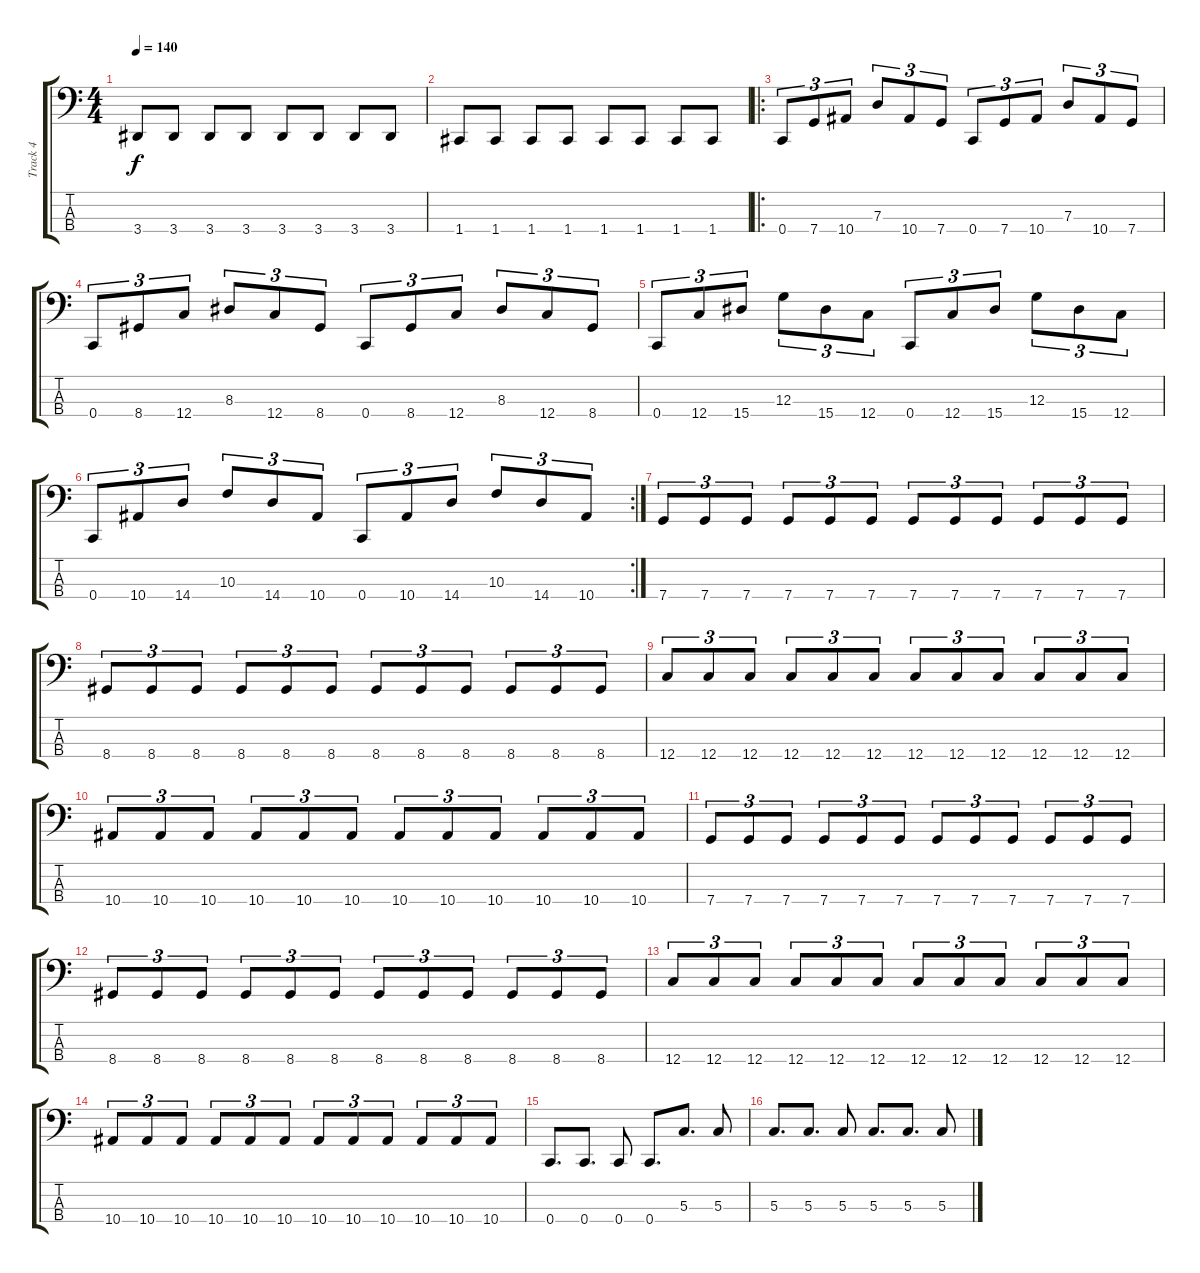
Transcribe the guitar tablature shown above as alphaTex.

\track ("Track 4" "Track 4") {instrument electricbassfinger}
\staff {score tabs}
\tuning (F2 C2 G1 C1) {hide}
\ts (4 4)
\tempo 140
\clef f4
\ks c
3.4.8{dy f} 3.4.8 3.4.8 3.4.8 3.4.8 3.4.8 3.4.8 3.4.8 |
1.4.8 1.4.8 1.4.8 1.4.8 1.4.8 1.4.8 1.4.8 1.4.8 |
\ro
0.4.8{tu (3 2)} 7.4.8{tu (3 2)} 10.4.8{tu (3 2)} 7.3.8{tu (3 2)} 10.4.8{tu (3 2)} 7.4.8{tu (3 2)} 0.4.8{tu (3 2)} 7.4.8{tu (3 2)} 10.4.8{tu (3 2)} 7.3.8{tu (3 2)} 10.4.8{tu (3 2)} 7.4.8{tu (3 2)} |
0.4.8{tu (3 2)} 8.4.8{tu (3 2)} 12.4.8{tu (3 2)} 8.3.8{tu (3 2)} 12.4.8{tu (3 2)} 8.4.8{tu (3 2)} 0.4.8{tu (3 2)} 8.4.8{tu (3 2)} 12.4.8{tu (3 2)} 8.3.8{tu (3 2)} 12.4.8{tu (3 2)} 8.4.8{tu (3 2)} |
0.4.8{tu (3 2)} 12.4.8{tu (3 2)} 15.4.8{tu (3 2)} 12.3.8{tu (3 2)} 15.4.8{tu (3 2)} 12.4.8{tu (3 2)} 0.4.8{tu (3 2)} 12.4.8{tu (3 2)} 15.4.8{tu (3 2)} 12.3.8{tu (3 2)} 15.4.8{tu (3 2)} 12.4.8{tu (3 2)} |
\rc 2
0.4.8{tu (3 2)} 10.4.8{tu (3 2)} 14.4.8{tu (3 2)} 10.3.8{tu (3 2)} 14.4.8{tu (3 2)} 10.4.8{tu (3 2)} 0.4.8{tu (3 2)} 10.4.8{tu (3 2)} 14.4.8{tu (3 2)} 10.3.8{tu (3 2)} 14.4.8{tu (3 2)} 10.4.8{tu (3 2)} |
7.4.8{tu (3 2)} 7.4.8{tu (3 2)} 7.4.8{tu (3 2)} 7.4.8{tu (3 2)} 7.4.8{tu (3 2)} 7.4.8{tu (3 2)} 7.4.8{tu (3 2)} 7.4.8{tu (3 2)} 7.4.8{tu (3 2)} 7.4.8{tu (3 2)} 7.4.8{tu (3 2)} 7.4.8{tu (3 2)} |
8.4.8{tu (3 2)} 8.4.8{tu (3 2)} 8.4.8{tu (3 2)} 8.4.8{tu (3 2)} 8.4.8{tu (3 2)} 8.4.8{tu (3 2)} 8.4.8{tu (3 2)} 8.4.8{tu (3 2)} 8.4.8{tu (3 2)} 8.4.8{tu (3 2)} 8.4.8{tu (3 2)} 8.4.8{tu (3 2)} |
12.4.8{tu (3 2)} 12.4.8{tu (3 2)} 12.4.8{tu (3 2)} 12.4.8{tu (3 2)} 12.4.8{tu (3 2)} 12.4.8{tu (3 2)} 12.4.8{tu (3 2)} 12.4.8{tu (3 2)} 12.4.8{tu (3 2)} 12.4.8{tu (3 2)} 12.4.8{tu (3 2)} 12.4.8{tu (3 2)} |
10.4.8{tu (3 2)} 10.4.8{tu (3 2)} 10.4.8{tu (3 2)} 10.4.8{tu (3 2)} 10.4.8{tu (3 2)} 10.4.8{tu (3 2)} 10.4.8{tu (3 2)} 10.4.8{tu (3 2)} 10.4.8{tu (3 2)} 10.4.8{tu (3 2)} 10.4.8{tu (3 2)} 10.4.8{tu (3 2)} |
7.4.8{tu (3 2)} 7.4.8{tu (3 2)} 7.4.8{tu (3 2)} 7.4.8{tu (3 2)} 7.4.8{tu (3 2)} 7.4.8{tu (3 2)} 7.4.8{tu (3 2)} 7.4.8{tu (3 2)} 7.4.8{tu (3 2)} 7.4.8{tu (3 2)} 7.4.8{tu (3 2)} 7.4.8{tu (3 2)} |
8.4.8{tu (3 2)} 8.4.8{tu (3 2)} 8.4.8{tu (3 2)} 8.4.8{tu (3 2)} 8.4.8{tu (3 2)} 8.4.8{tu (3 2)} 8.4.8{tu (3 2)} 8.4.8{tu (3 2)} 8.4.8{tu (3 2)} 8.4.8{tu (3 2)} 8.4.8{tu (3 2)} 8.4.8{tu (3 2)} |
12.4.8{tu (3 2)} 12.4.8{tu (3 2)} 12.4.8{tu (3 2)} 12.4.8{tu (3 2)} 12.4.8{tu (3 2)} 12.4.8{tu (3 2)} 12.4.8{tu (3 2)} 12.4.8{tu (3 2)} 12.4.8{tu (3 2)} 12.4.8{tu (3 2)} 12.4.8{tu (3 2)} 12.4.8{tu (3 2)} |
10.4.8{tu (3 2)} 10.4.8{tu (3 2)} 10.4.8{tu (3 2)} 10.4.8{tu (3 2)} 10.4.8{tu (3 2)} 10.4.8{tu (3 2)} 10.4.8{tu (3 2)} 10.4.8{tu (3 2)} 10.4.8{tu (3 2)} 10.4.8{tu (3 2)} 10.4.8{tu (3 2)} 10.4.8{tu (3 2)} |
0.4.8{d} 0.4.8{d} 0.4.8 0.4.8{d} 5.3.8{d} 5.3.8 |
5.3.8{d} 5.3.8{d} 5.3.8 5.3.8{d} 5.3.8{d} 5.3.8
